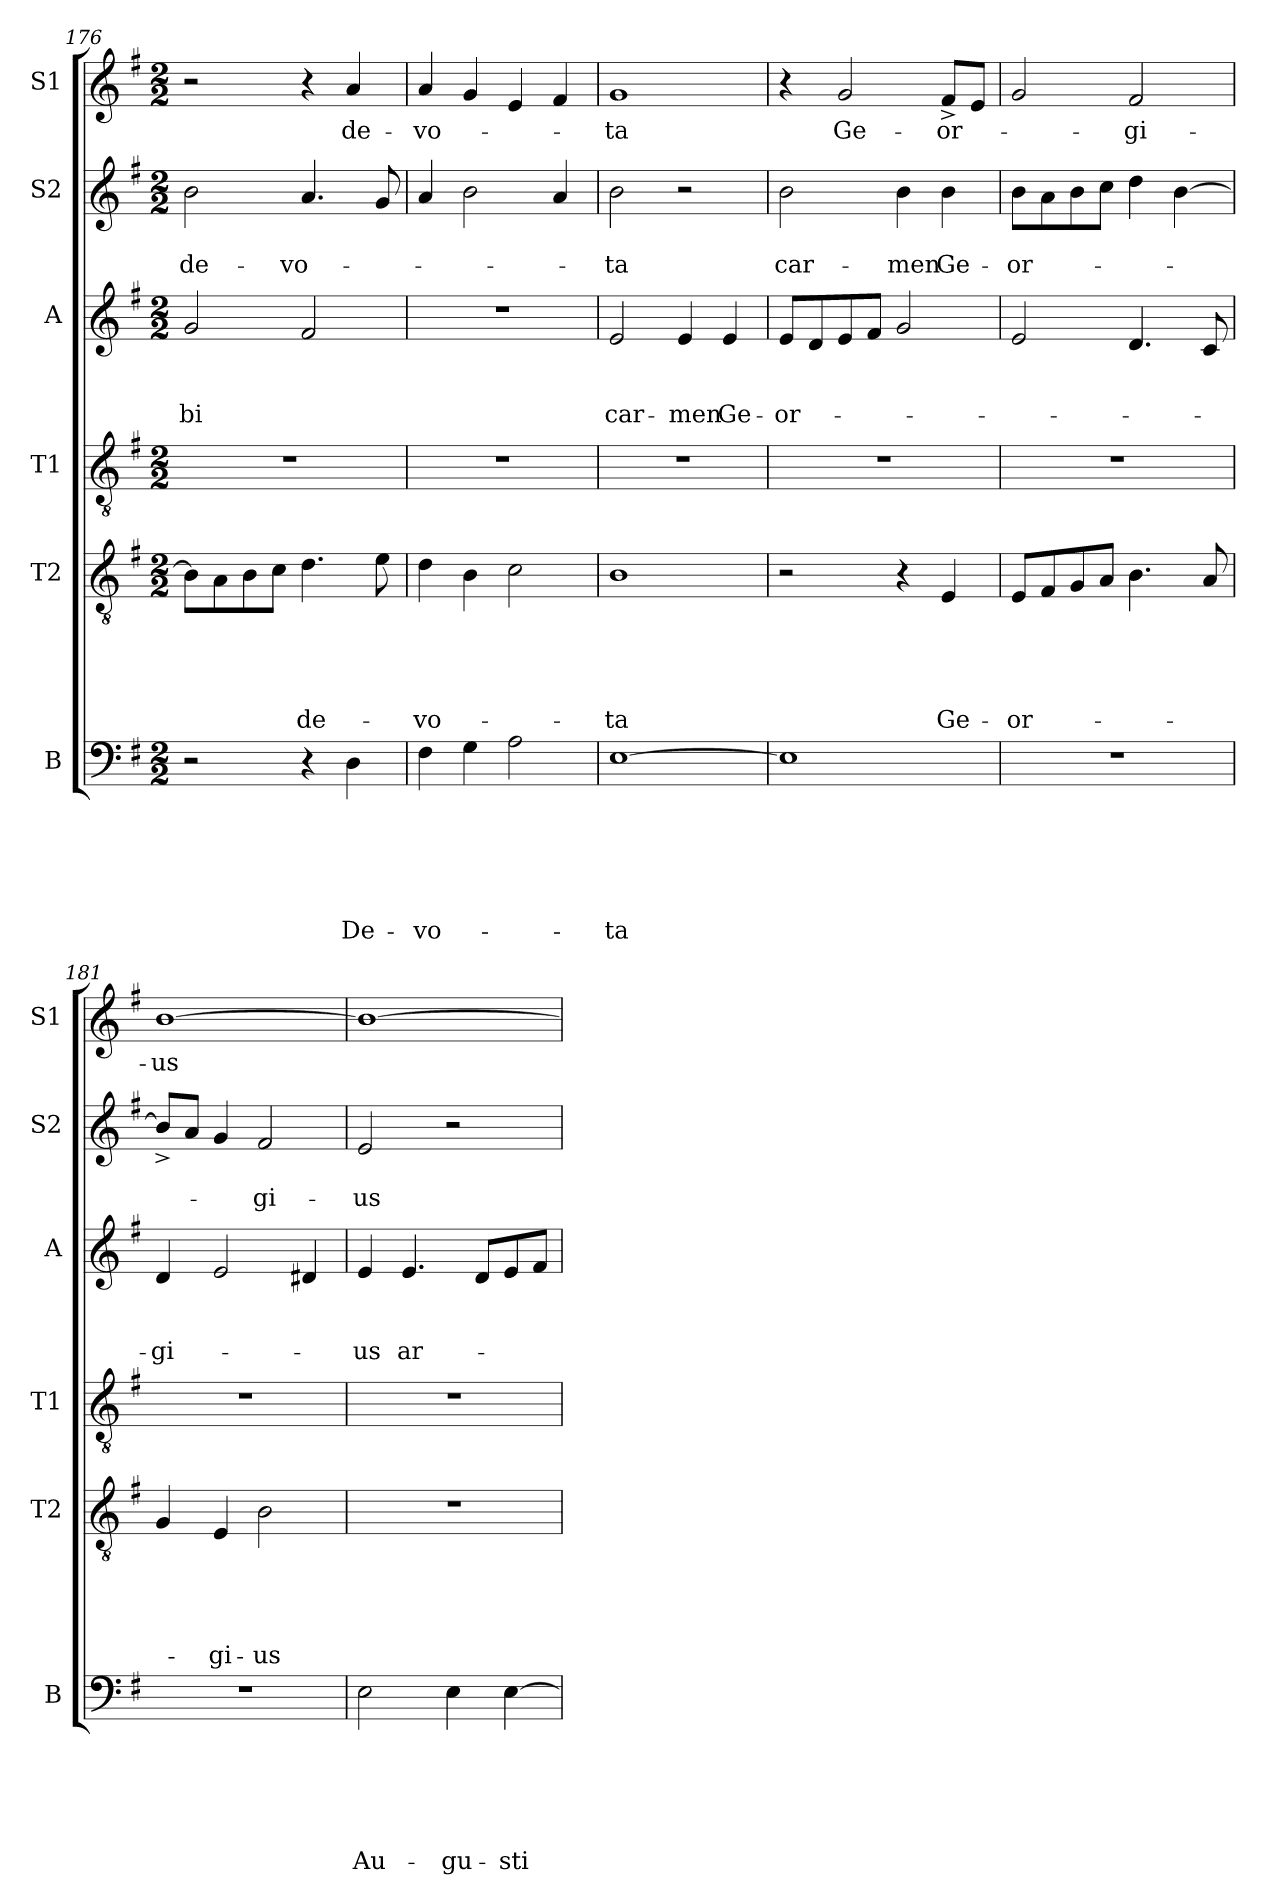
**kern	**text	**text	**text	**text	**text	**text	**kern	**text	**text	**text	**text	**text	**kern	**kern	**text	**text	**text	**kern	**text	**text	**kern	**text
*part6	*part6	*part6	*part6	*part6	*part6	*part6	*part5	*part5	*part5	*part5	*part5	*part5	*part4	*part3	*part3	*part3	*part3	*part2	*part2	*part2	*part1	*part1
*staff6	*staff6	*staff6	*staff6	*staff6	*staff6	*staff6	*staff5	*staff5	*staff5	*staff5	*staff5	*staff5	*staff4	*staff3	*staff3	*staff3	*staff3	*staff2	*staff2	*staff2	*staff1	*staff1
*I"B	*	*	*	*	*	*	*I"T2	*	*	*	*	*	*I"T1	*I"A	*	*	*	*I"S2	*	*	*I"S1	*
*I'B	*	*	*	*	*	*	*I'T2	*	*	*	*	*	*I'T1	*I'A	*	*	*	*I'S2	*	*	*I'S1	*
*clefF4	*	*	*	*	*	*	*clefGv2	*	*	*	*	*	*clefGv2	*clefG2	*	*	*	*clefG2	*	*	*clefG2	*
*k[f#]	*	*	*	*	*	*	*k[f#]	*	*	*	*	*	*k[f#]	*k[f#]	*	*	*	*k[f#]	*	*	*k[f#]	*
*G:	*	*	*	*	*	*	*G:	*	*	*	*	*	*G:	*G:	*	*	*	*G:	*	*	*G:	*
*M2/2	*	*	*	*	*	*	*M2/2	*	*	*	*	*	*M2/2	*M2/2	*	*	*	*M2/2	*	*	*M2/2	*
=176	=176	=176	=176	=176	=176	=176	=176	=176	=176	=176	=176	=176	=176	=176	=176	=176	=176	=176	=176	=176	=176	=176
!	!	!	!	!	!	!	!	!	!	!	!	!	!	!	!	!	!LO:LY:b	!	!	!LO:LY:b	!	!
2r	.	.	.	.	.	.	8B\L]	.	.	.	.	.	1r	2g/	.	.	-bi	2b\	.	de-	2r	.
.	.	.	.	.	.	.	8A\	.	.	.	.	.	.	.	.	.	.	.	.	.	.	.
.	.	.	.	.	.	.	8B\	.	.	.	.	.	.	.	.	.	.	.	.	.	.	.
.	.	.	.	.	.	.	8c\J	.	.	.	.	.	.	.	.	.	.	.	.	.	.	.
!	!	!	!	!	!	!	!	!	!	!	!	!LO:LY:b	!	!	!	!	!	!	!	!LO:LY:b	!	!
4r	.	.	.	.	.	.	4.d\	.	.	.	.	de-	.	2f#/	.	.	.	4.a/	.	-vo-	4r	.
!	!	!	!	!	!	!LO:LY:b	!	!	!	!	!	!	!	!	!	!	!	!	!	!	!	!LO:LY:b
4D\	.	.	.	.	.	De-	.	.	.	.	.	.	.	.	.	.	.	.	.	.	4a/	de-
.	.	.	.	.	.	.	8e\	.	.	.	.	.	.	.	.	.	.	8g/	.	.	.	.
=177	=177	=177	=177	=177	=177	=177	=177	=177	=177	=177	=177	=177	=177	=177	=177	=177	=177	=177	=177	=177	=177	=177
!	!	!	!	!	!	!LO:LY:b	!	!	!	!	!	!LO:LY:b	!	!	!	!	!	!	!	!	!	!LO:LY:b
4F#\	.	.	.	.	.	-vo-	4d\	.	.	.	.	-vo-	1r	1r	.	.	.	4a/	.	.	4a/	-vo-
4G\	.	.	.	.	.	.	4B\	.	.	.	.	.	.	.	.	.	.	2b\	.	.	4g/	.
2A\	.	.	.	.	.	.	2c\	.	.	.	.	.	.	.	.	.	.	.	.	.	4e/	.
.	.	.	.	.	.	.	.	.	.	.	.	.	.	.	.	.	.	4a/	.	.	4f#/	.
=178	=178	=178	=178	=178	=178	=178	=178	=178	=178	=178	=178	=178	=178	=178	=178	=178	=178	=178	=178	=178	=178	=178
!	!	!	!	!	!	!LO:LY:b	!	!	!	!	!	!LO:LY:b	!	!	!	!	!LO:LY:b	!	!	!LO:LY:b	!	!LO:LY:b
[<1E	.	.	.	.	.	-ta	1B	.	.	.	.	-ta	1r	2e/	.	.	car-	2b\	.	-ta	1g	-ta
!	!	!	!	!	!	!	!	!	!	!	!	!	!	!	!	!	!LO:LY:b	!	!	!	!	!
.	.	.	.	.	.	.	.	.	.	.	.	.	.	4e/	.	.	-men	2r	.	.	.	.
!	!	!	!	!	!	!	!	!	!	!	!	!	!	!	!	!	!LO:LY:b	!	!	!	!	!
.	.	.	.	.	.	.	.	.	.	.	.	.	.	4e/	.	.	Ge-	.	.	.	.	.
!!LO:LB:g=z
=179	=179	=179	=179	=179	=179	=179	=179	=179	=179	=179	=179	=179	=179	=179	=179	=179	=179	=179	=179	=179	=179	=179
!	!	!	!	!	!	!	!	!	!	!	!	!	!	!	!	!	!LO:LY:b	!	!	!LO:LY:b	!	!
1E]	.	.	.	.	.	.	2r	.	.	.	.	.	1r	8e/L	.	.	-or-	2b\	.	car-	4r	.
.	.	.	.	.	.	.	.	.	.	.	.	.	.	8d/	.	.	.	.	.	.	.	.
!	!	!	!	!	!	!	!	!	!	!	!	!	!	!	!	!	!	!	!	!	!	!LO:LY:b
.	.	.	.	.	.	.	.	.	.	.	.	.	.	8e/	.	.	.	.	.	.	2g/	Ge-
.	.	.	.	.	.	.	.	.	.	.	.	.	.	8f#/J	.	.	.	.	.	.	.	.
!	!	!	!	!	!	!	!	!	!	!	!	!	!	!	!	!	!	!	!	!LO:LY:b	!	!
.	.	.	.	.	.	.	4r	.	.	.	.	.	.	2g/	.	.	.	4b\	.	-men	.	.
!	!	!	!	!	!	!	!	!	!	!	!	!LO:LY:b	!	!	!	!	!	!	!	!LO:LY:b	!	!LO:LY:b
.	.	.	.	.	.	.	4E/	.	.	.	.	Ge-	.	.	.	.	.	4b\	.	Ge-	8f#^</L	-or-
.	.	.	.	.	.	.	.	.	.	.	.	.	.	.	.	.	.	.	.	.	8e/J	.
=180	=180	=180	=180	=180	=180	=180	=180	=180	=180	=180	=180	=180	=180	=180	=180	=180	=180	=180	=180	=180	=180	=180
!	!	!	!	!	!	!	!	!	!	!	!	!LO:LY:b	!	!	!	!	!	!	!	!LO:LY:b	!	!
1r	.	.	.	.	.	.	8E/L	.	.	.	.	-or-	1r	2e/	.	.	.	8b\L	.	-or-	2g/	.
.	.	.	.	.	.	.	8F#/	.	.	.	.	.	.	.	.	.	.	8a\	.	.	.	.
.	.	.	.	.	.	.	8G/	.	.	.	.	.	.	.	.	.	.	8b\	.	.	.	.
.	.	.	.	.	.	.	8A/J	.	.	.	.	.	.	.	.	.	.	8cc\J	.	.	.	.
!	!	!	!	!	!	!	!	!	!	!	!	!	!	!	!	!	!	!	!	!	!	!LO:LY:b
.	.	.	.	.	.	.	4.B\	.	.	.	.	.	.	4.d/	.	.	.	4dd\	.	.	2f#/	-gi-
.	.	.	.	.	.	.	.	.	.	.	.	.	.	.	.	.	.	[>4b\	.	.	.	.
.	.	.	.	.	.	.	8A/	.	.	.	.	.	.	8c/	.	.	.	.	.	.	.	.
=181	=181	=181	=181	=181	=181	=181	=181	=181	=181	=181	=181	=181	=181	=181	=181	=181	=181	=181	=181	=181	=181	=181
!	!	!	!	!	!	!	!	!	!	!	!	!	!	!	!	!	!LO:LY:b	!	!	!	!	!LO:LY:b
1r	.	.	.	.	.	.	4G/	.	.	.	.	.	1r	4d/	.	.	-gi-	8b^</L]	.	.	[>1b	-us
.	.	.	.	.	.	.	.	.	.	.	.	.	.	.	.	.	.	8a/J	.	.	.	.
!	!	!	!	!	!	!	!	!	!	!	!	!LO:LY:b	!	!	!	!	!	!	!	!	!	!
.	.	.	.	.	.	.	4E/	.	.	.	.	-gi-	.	2e/	.	.	.	4g/	.	.	.	.
!	!	!	!	!	!	!	!	!	!	!	!	!LO:LY:b	!	!	!	!	!	!	!	!LO:LY:b	!	!
.	.	.	.	.	.	.	2B\	.	.	.	.	-us	.	.	.	.	.	2f#/	.	-gi-	.	.
.	.	.	.	.	.	.	.	.	.	.	.	.	.	4d#/	.	.	.	.	.	.	.	.
=182	=182	=182	=182	=182	=182	=182	=182	=182	=182	=182	=182	=182	=182	=182	=182	=182	=182	=182	=182	=182	=182	=182
!	!	!	!	!	!	!LO:LY:b	!	!	!	!	!	!	!	!	!	!	!LO:LY:b	!	!	!LO:LY:b	!	!
2E\	.	.	.	.	.	Au-	1r	.	.	.	.	.	1r	4e/	.	.	-us	2e/	.	-us	1b_	.
!	!	!	!	!	!	!	!	!	!	!	!	!	!	!	!	!	!LO:LY:b	!	!	!	!	!
.	.	.	.	.	.	.	.	.	.	.	.	.	.	4.e/	.	.	ar-	.	.	.	.	.
!	!	!	!	!	!	!LO:LY:b	!	!	!	!	!	!	!	!	!	!	!	!	!	!	!	!
4E\	.	.	.	.	.	-gu-	.	.	.	.	.	.	.	.	.	.	.	2r	.	.	.	.
.	.	.	.	.	.	.	.	.	.	.	.	.	.	8d/L	.	.	.	.	.	.	.	.
!	!	!	!	!	!	!LO:LY:b	!	!	!	!	!	!	!	!	!	!	!	!	!	!	!	!
[>4E\	.	.	.	.	.	-sti	.	.	.	.	.	.	.	8e/	.	.	.	.	.	.	.	.
.	.	.	.	.	.	.	.	.	.	.	.	.	.	8f#/J	.	.	.	.	.	.	.	.
=	=	=	=	=	=	=	=	=	=	=	=	=	=	=	=	=	=	=	=	=	=	=
*-	*-	*-	*-	*-	*-	*-	*-	*-	*-	*-	*-	*-	*-	*-	*-	*-	*-	*-	*-	*-	*-	*-
